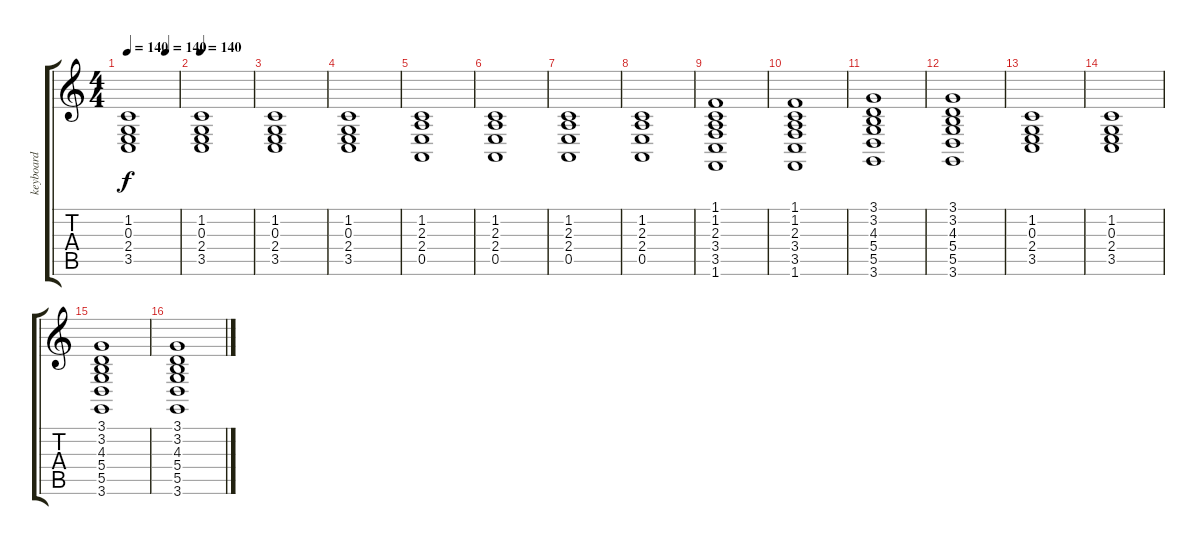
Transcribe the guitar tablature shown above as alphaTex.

\track ("keyboard" "keyboard") {instrument reedorgan}
\staff {score tabs}
\tuning (E4 B3 G3 D3 A2 E2) {hide}
\ts (4 4)
\tempo 140
\tempo (140 0.75)
\clef g2
\ks c
(1.2 0.3 2.4 3.5).1{dy f} |
\tempo 140
(1.2 0.3 2.4 3.5).1 |
(1.2 0.3 2.4 3.5).1 |
(1.2 0.3 2.4 3.5).1 |
(1.2 2.3 2.4 0.5).1 |
(1.2 2.3 2.4 0.5).1 |
(1.2 2.3 2.4 0.5).1 |
(1.2 2.3 2.4 0.5).1 |
(1.1 1.2 2.3 3.4 3.5 1.6).1 |
(1.1 1.2 2.3 3.4 3.5 1.6).1 |
(3.1 3.2 4.3 5.4 5.5 3.6).1 |
(3.1 3.2 4.3 5.4 5.5 3.6).1 |
(1.2 0.3 2.4 3.5).1 |
(1.2 0.3 2.4 3.5).1 |
(3.1 3.2 4.3 5.4 5.5 3.6).1 |
(3.1 3.2 4.3 5.4 5.5 3.6).1
